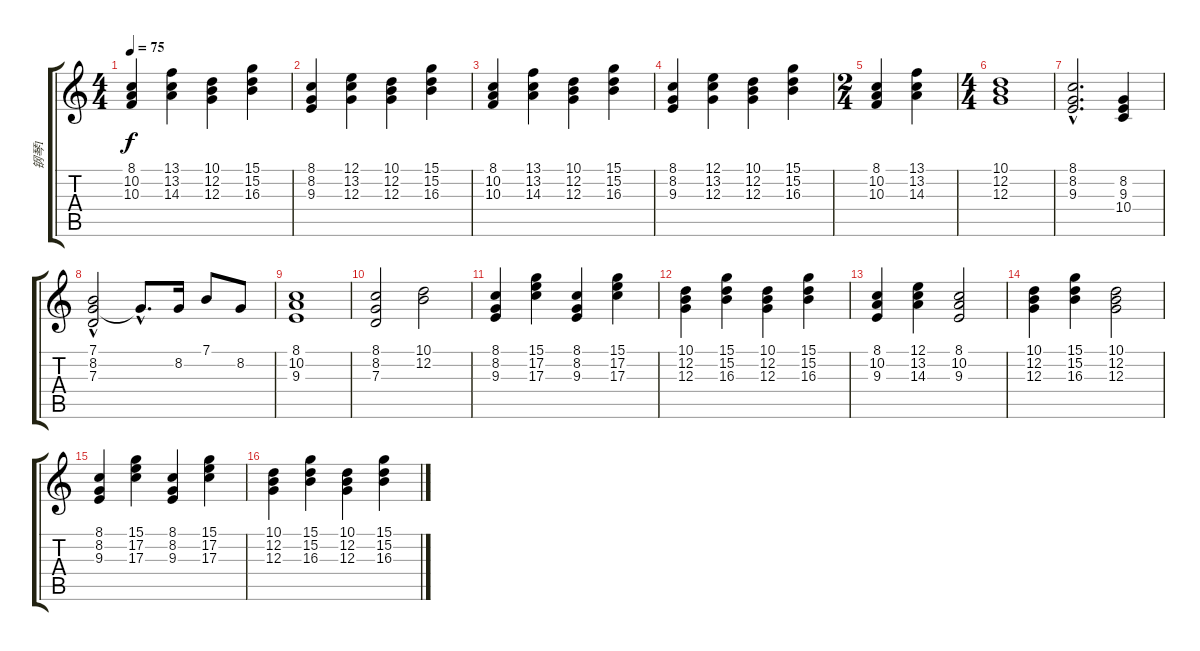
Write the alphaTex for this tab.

\track ("钢琴1" "钢琴1") {instrument brightacousticpiano}
\staff {score tabs}
\tuning (E4 B3 G3 D3 A2 E2) {hide}
\ts (4 4)
\tempo 75
\clef g2
\ks c
(8.1 10.2 10.3).4{dy f} (13.1 13.2 14.3).4 (10.1 12.2 12.3).4 (15.1 15.2 16.3).4 |
(8.1 8.2 9.3).4 (12.1 13.2 12.3).4 (10.1 12.2 12.3).4 (15.1 15.2 16.3).4 |
(8.1 10.2 10.3).4 (13.1 13.2 14.3).4 (10.1 12.2 12.3).4 (15.1 15.2 16.3).4 |
(8.1 8.2 9.3).4 (12.1 13.2 12.3).4 (10.1 12.2 12.3).4 (15.1 15.2 16.3).4 |
\ts (2 4)
(8.1 10.2 10.3).4 (13.1 13.2 14.3).4 |
\ts (4 4)
(10.1 12.2 12.3).1 |
(8.1{hac} 8.2{hac} 9.3{hac}).2{d} (8.2 9.3 10.4).4 |
(7.1{hac} 8.2 7.3).2 8.2{hac t}.8{d} 8.2.16 7.1.8 8.2.8 |
(8.1 10.2 9.3).1 |
(8.1 8.2 7.3).2 (10.1 12.2).2 |
(8.1 8.2 9.3).4 (15.1 17.2 17.3).4 (8.1 8.2 9.3).4 (15.1 17.2 17.3).4 |
(10.1 12.2 12.3).4 (15.1 15.2 16.3).4 (10.1 12.2 12.3).4 (15.1 15.2 16.3).4 |
(8.1 10.2 9.3).4 (12.1 13.2 14.3).4 (8.1 10.2 9.3).2 |
(10.1 12.2 12.3).4 (15.1 15.2 16.3).4 (10.1 12.2 12.3).2 |
(8.1 8.2 9.3).4 (15.1 17.2 17.3).4 (8.1 8.2 9.3).4 (15.1 17.2 17.3).4 |
(10.1 12.2 12.3).4 (15.1 15.2 16.3).4 (10.1 12.2 12.3).4 (15.1 15.2 16.3).4
